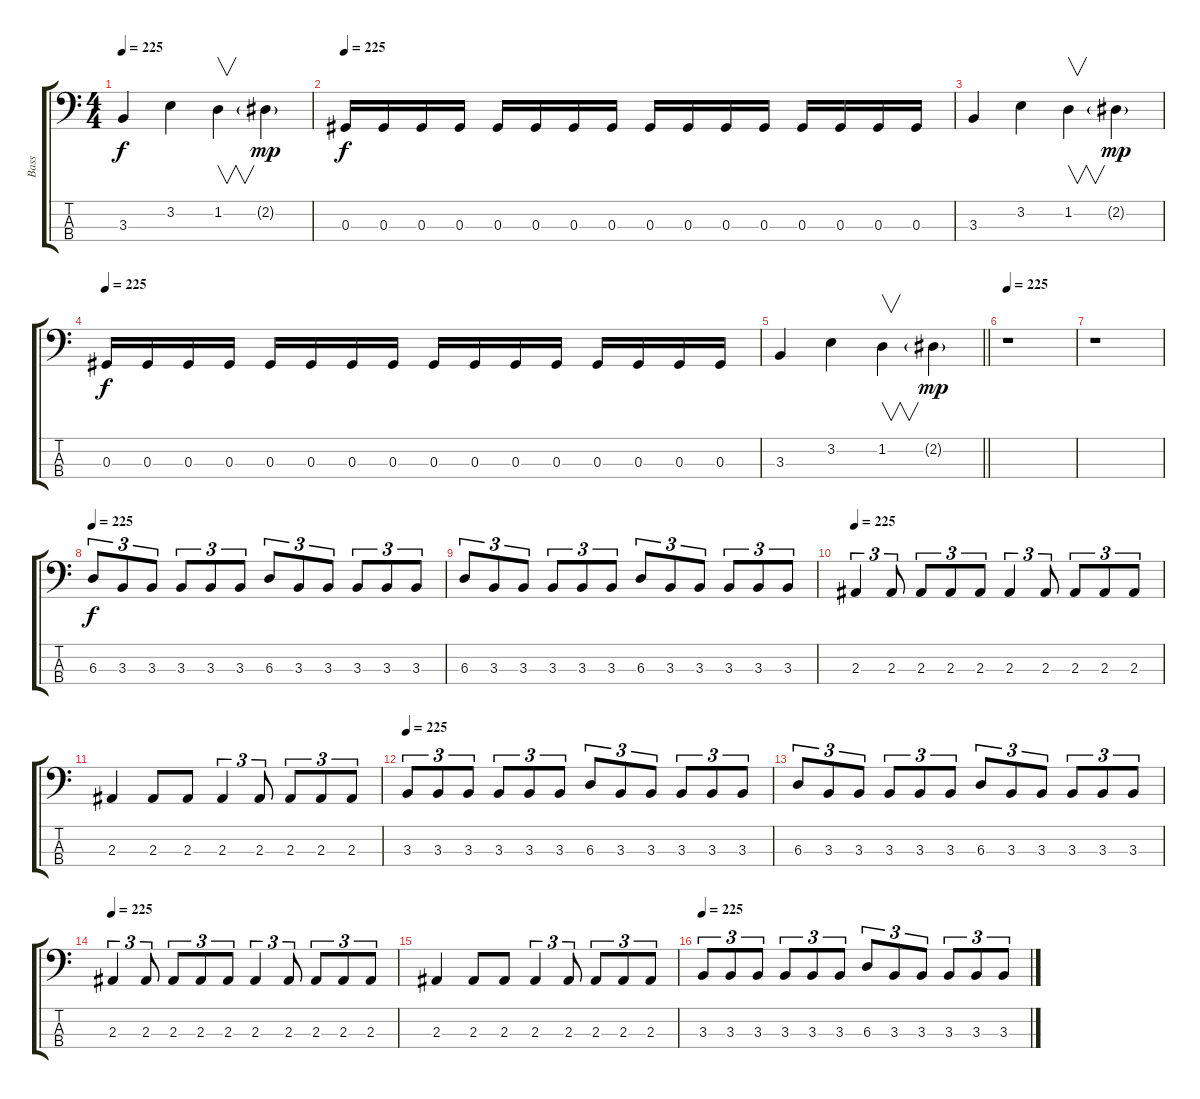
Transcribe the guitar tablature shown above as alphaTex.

\track ("Bass" "Bass") {instrument electricbasspick}
\staff {score tabs}
\tuning (Gb2 Db2 Ab1 Eb1) {hide}
\ts (4 4)
\tempo 225
\clef f4
\ks c
3.3.4{dy f} 3.2.4 1.2.4{v} 2.2{g}.4{dy mp} |
\tempo 225
0.3.16{dy f} 0.3.16 0.3.16 0.3.16 0.3.16 0.3.16 0.3.16 0.3.16 0.3.16 0.3.16 0.3.16 0.3.16 0.3.16 0.3.16 0.3.16 0.3.16 |
3.3.4 3.2.4 1.2.4{v} 2.2{g}.4{dy mp} |
\tempo 225
0.3.16{dy f} 0.3.16 0.3.16 0.3.16 0.3.16 0.3.16 0.3.16 0.3.16 0.3.16 0.3.16 0.3.16 0.3.16 0.3.16 0.3.16 0.3.16 0.3.16 |
\barLineRight lightlight
3.3.4 3.2.4 1.2.4{v} 2.2{g}.4{dy mp} |
\tempo 225
r.1 |
r.1 |
\tempo 225
6.3.8{tu (3 2) dy f} 3.3.8{tu (3 2)} 3.3.8{tu (3 2)} 3.3.8{tu (3 2)} 3.3.8{tu (3 2)} 3.3.8{tu (3 2)} 6.3.8{tu (3 2)} 3.3.8{tu (3 2)} 3.3.8{tu (3 2)} 3.3.8{tu (3 2)} 3.3.8{tu (3 2)} 3.3.8{tu (3 2)} |
6.3.8{tu (3 2)} 3.3.8{tu (3 2)} 3.3.8{tu (3 2)} 3.3.8{tu (3 2)} 3.3.8{tu (3 2)} 3.3.8{tu (3 2)} 6.3.8{tu (3 2)} 3.3.8{tu (3 2)} 3.3.8{tu (3 2)} 3.3.8{tu (3 2)} 3.3.8{tu (3 2)} 3.3.8{tu (3 2)} |
\tempo 225
2.3.4{tu (3 2)} 2.3.8{tu (3 2)} 2.3.8{tu (3 2)} 2.3.8{tu (3 2)} 2.3.8{tu (3 2)} 2.3.4{tu (3 2)} 2.3.8{tu (3 2)} 2.3.8{tu (3 2)} 2.3.8{tu (3 2)} 2.3.8{tu (3 2)} |
2.3.4 2.3.8 2.3.8 2.3.4{tu (3 2)} 2.3.8{tu (3 2)} 2.3.8{tu (3 2)} 2.3.8{tu (3 2)} 2.3.8{tu (3 2)} |
\tempo 225
3.3.8{tu (3 2)} 3.3.8{tu (3 2)} 3.3.8{tu (3 2)} 3.3.8{tu (3 2)} 3.3.8{tu (3 2)} 3.3.8{tu (3 2)} 6.3.8{tu (3 2)} 3.3.8{tu (3 2)} 3.3.8{tu (3 2)} 3.3.8{tu (3 2)} 3.3.8{tu (3 2)} 3.3.8{tu (3 2)} |
6.3.8{tu (3 2)} 3.3.8{tu (3 2)} 3.3.8{tu (3 2)} 3.3.8{tu (3 2)} 3.3.8{tu (3 2)} 3.3.8{tu (3 2)} 6.3.8{tu (3 2)} 3.3.8{tu (3 2)} 3.3.8{tu (3 2)} 3.3.8{tu (3 2)} 3.3.8{tu (3 2)} 3.3.8{tu (3 2)} |
\tempo 225
2.3.4{tu (3 2)} 2.3.8{tu (3 2)} 2.3.8{tu (3 2)} 2.3.8{tu (3 2)} 2.3.8{tu (3 2)} 2.3.4{tu (3 2)} 2.3.8{tu (3 2)} 2.3.8{tu (3 2)} 2.3.8{tu (3 2)} 2.3.8{tu (3 2)} |
2.3.4 2.3.8 2.3.8 2.3.4{tu (3 2)} 2.3.8{tu (3 2)} 2.3.8{tu (3 2)} 2.3.8{tu (3 2)} 2.3.8{tu (3 2)} |
\tempo 225
3.3.8{tu (3 2)} 3.3.8{tu (3 2)} 3.3.8{tu (3 2)} 3.3.8{tu (3 2)} 3.3.8{tu (3 2)} 3.3.8{tu (3 2)} 6.3.8{tu (3 2)} 3.3.8{tu (3 2)} 3.3.8{tu (3 2)} 3.3.8{tu (3 2)} 3.3.8{tu (3 2)} 3.3.8{tu (3 2)}
